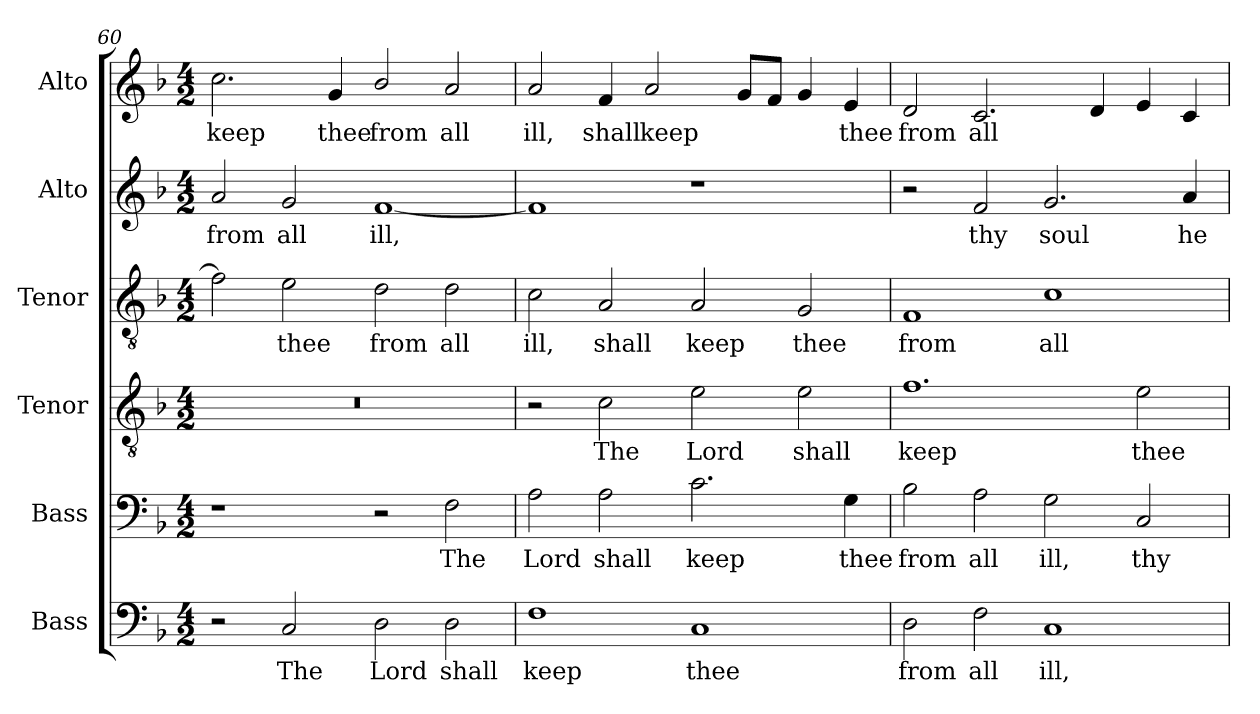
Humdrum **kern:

**kern	**text	**kern	**text	**kern	**text	**kern	**text	**kern	**text	**kern	**text
*part6	*part6	*part5	*part5	*part4	*part4	*part3	*part3	*part2	*part2	*part1	*part1
*staff6	*staff6	*staff5	*staff5	*staff4	*staff4	*staff3	*staff3	*staff2	*staff2	*staff1	*staff1
*I"Bass	*	*I"Bass	*	*I"Tenor	*	*I"Tenor	*	*I"Alto	*	*I"Alto	*
*I'B.	*	*	*	*I'T.	*	*I'T.	*	*I'A.	*	*I'A.	*
*clefF4	*	*clefF4	*	*clefGv2	*	*clefGv2	*	*clefG2	*	*clefG2	*
*	*	*	*	*ITrd7c12	*	*ITrd7c12	*	*	*	*	*
*k[b-]	*	*k[b-]	*	*k[b-]	*	*k[b-]	*	*k[b-]	*	*k[b-]	*
*F:	*	*F:	*	*F:	*	*F:	*	*F:	*	*F:	*
*M4/2	*	*M4/2	*	*M4/2	*	*M4/2	*	*M4/2	*	*M4/2	*
=60	=60	=60	=60	=60	=60	=60	=60	=60	=60	=60	=60
!	!	!	!	!LO:N:vis=1	!	!	!	!	!	!	!
!	!	!	!	!	!	!	!	!	!LO:LY:b:color=#000000	!	!
!	!	!	!	!	!	!	!	!	!	!	!LO:LY:b:color=#000000
2r	.	1r	.	0r	.	2Fi\]	.	2ai/	from	2.cci\	keep
!	!LO:LY:b:color=#000000	!	!	!	!	!	!	!	!	!	!
!	!	!	!	!	!	!	!LO:LY:b:color=#000000	!	!	!	!
!	!	!	!	!	!	!	!	!	!LO:LY:b:color=#000000	!	!
2Ci/	The	.	.	.	.	2Ei\	thee	2gi/	all	.	.
!	!	!	!	!	!	!	!	!	!	!	!LO:LY:b:color=#000000
.	.	.	.	.	.	.	.	.	.	4gi/	thee
!	!LO:LY:b:color=#000000	!	!	!	!	!	!	!	!	!	!
!	!	!	!	!	!	!	!LO:LY:b:color=#000000	!	!	!	!
!	!	!	!	!	!	!	!	!	!LO:LY:b:color=#000000	!	!
!	!	!	!	!	!	!	!	!	!	!	!LO:LY:b:color=#000000
2Di\	Lord	2r	.	.	.	2Di\	from	[1fi	ill,	2b-i/	from
!	!LO:LY:b:color=#000000	!	!	!	!	!	!	!	!	!	!
!	!	!	!LO:LY:b:color=#000000	!	!	!	!	!	!	!	!
!	!	!	!	!	!	!	!LO:LY:b:color=#000000	!	!	!	!
!	!	!	!	!	!	!	!	!	!	!	!LO:LY:b:color=#000000
2Di\	shall	2Fi\	The	.	.	2Di\	all	.	.	2ai/	all
!!LO:PB:g=z
=61	=61	=61	=61	=61	=61	=61	=61	=61	=61	=61	=61
!	!LO:LY:b:color=#000000	!	!	!	!	!	!	!	!	!	!
!	!	!	!LO:LY:b:color=#000000	!	!	!	!	!	!	!	!
!	!	!	!	!	!	!	!LO:LY:b:color=#000000	!	!	!	!
!	!	!	!	!	!	!	!	!	!	!	!LO:LY:b:color=#000000
1Fi	keep	2Ai\	Lord	2r	.	2Ci\	ill,	1fi]	.	2ai/	ill,
!	!	!	!LO:LY:b:color=#000000	!	!	!	!	!	!	!	!
!	!	!	!	!	!LO:LY:b:color=#000000	!	!	!	!	!	!
!	!	!	!	!	!	!	!LO:LY:b:color=#000000	!	!	!	!
!	!	!	!	!	!	!	!	!	!	!	!LO:LY:b:color=#000000
.	.	2Ai\	shall	2Ci\	The	2AAi/	shall	.	.	4fi/	shall
!	!	!	!	!	!	!	!	!	!	!	!LO:LY:b:color=#000000
.	.	.	.	.	.	.	.	.	.	2ai/	keep
!	!LO:LY:b:color=#000000	!	!	!	!	!	!	!	!	!	!
!	!	!	!LO:LY:b:color=#000000	!	!	!	!	!	!	!	!
!	!	!	!	!	!LO:LY:b:color=#000000	!	!	!	!	!	!
!	!	!	!	!	!	!	!LO:LY:b:color=#000000	!	!	!	!
1Ci	thee	2.ci\	keep	2Ei\	Lord	2AAi/	keep	1r	.	.	.
.	.	.	.	.	.	.	.	.	.	8gi/L	.
.	.	.	.	.	.	.	.	.	.	8fi/J	.
!	!	!	!	!	!LO:LY:b:color=#000000	!	!	!	!	!	!
!	!	!	!	!	!	!	!LO:LY:b:color=#000000	!	!	!	!
.	.	.	.	2Ei\	shall	2GGi/	thee	.	.	4gi/	.
!	!	!	!LO:LY:b:color=#000000	!	!	!	!	!	!	!	!
!	!	!	!	!	!	!	!	!	!	!	!LO:LY:b:color=#000000
.	.	4Gi\	thee	.	.	.	.	.	.	4ei/	thee
=62	=62	=62	=62	=62	=62	=62	=62	=62	=62	=62	=62
!	!LO:LY:b:color=#000000	!	!	!	!	!	!	!	!	!	!
!	!	!	!LO:LY:b:color=#000000	!	!	!	!	!	!	!	!
!	!	!	!	!	!LO:LY:b:color=#000000	!	!	!	!	!	!
!	!	!	!	!	!	!	!LO:LY:b:color=#000000	!	!	!	!
!	!	!	!	!	!	!	!	!	!	!	!LO:LY:b:color=#000000
2Di\	from	2B-i\	from	1.Fi	keep	1FFi	from	2r	.	2di/	from
!	!LO:LY:b:color=#000000	!	!	!	!	!	!	!	!	!	!
!	!	!	!LO:LY:b:color=#000000	!	!	!	!	!	!	!	!
!	!	!	!	!	!	!	!	!	!LO:LY:b:color=#000000	!	!
!	!	!	!	!	!	!	!	!	!	!	!LO:LY:b:color=#000000
2Fi\	all	2Ai\	all	.	.	.	.	2fi/	thy	2.ci/	all
!	!LO:LY:b:color=#000000	!	!	!	!	!	!	!	!	!	!
!	!	!	!LO:LY:b:color=#000000	!	!	!	!	!	!	!	!
!	!	!	!	!	!	!	!LO:LY:b:color=#000000	!	!	!	!
!	!	!	!	!	!	!	!	!	!LO:LY:b:color=#000000	!	!
1Ci	ill,	2Gi\	ill,	.	.	1Ci	all	2.gi/	soul	.	.
.	.	.	.	.	.	.	.	.	.	4di/	.
!	!	!	!LO:LY:b:color=#000000	!	!	!	!	!	!	!	!
!	!	!	!	!	!LO:LY:b:color=#000000	!	!	!	!	!	!
.	.	2Ci/	thy	2Ei\	thee	.	.	.	.	4ei/	.
!	!	!	!	!	!	!	!	!	!LO:LY:b:color=#000000	!	!
.	.	.	.	.	.	.	.	4ai/	he	4ci/	.
=	=	=	=	=	=	=	=	=	=	=	=
*-	*-	*-	*-	*-	*-	*-	*-	*-	*-	*-	*-
